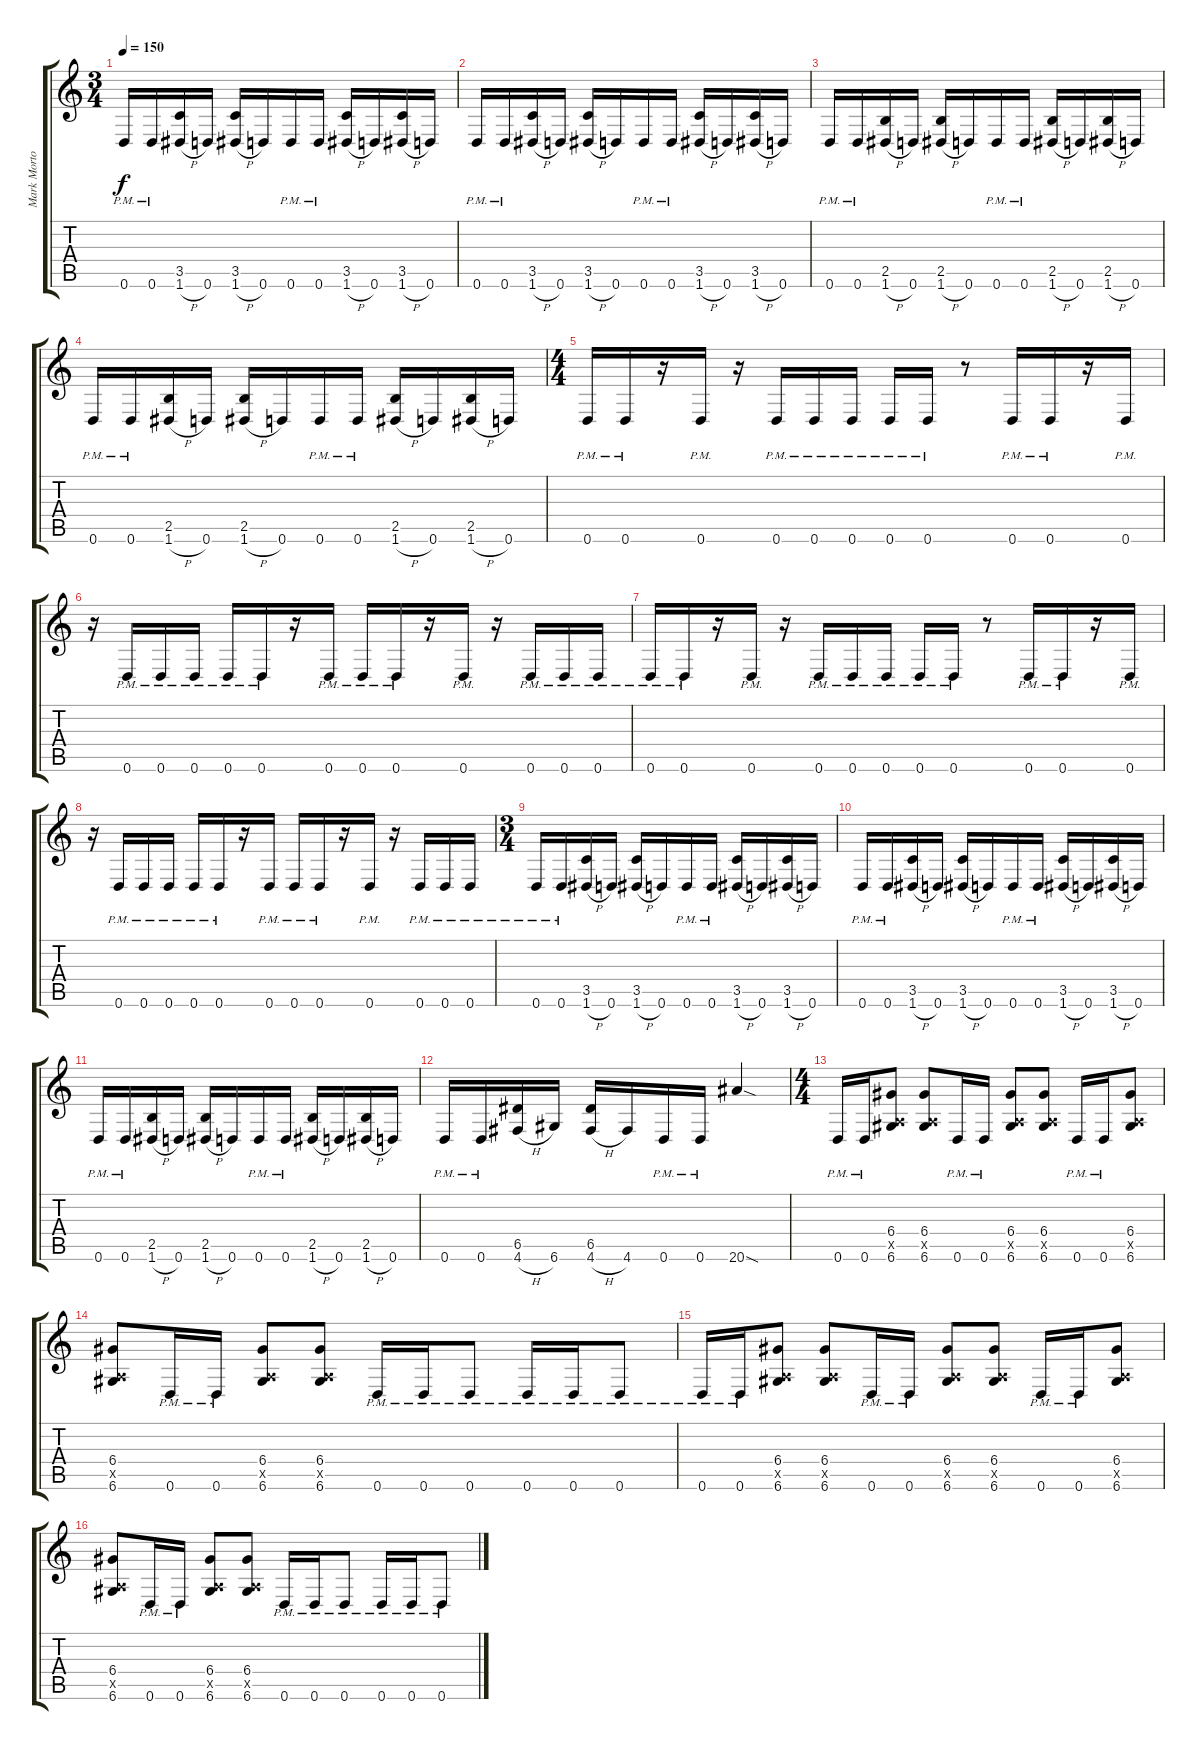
\track ("Mark Morton" "Mark Morto") {instrument distortionguitar}
\staff {score tabs}
\tuning (E4 B3 G3 D3 A2 D2) {hide}
\ts (3 4)
\tempo 150
\clef g2
\ks c
0.6{pm}.16{dy f} 0.6{pm}.16 (3.5 1.6{h}).16 0.6.16 (3.5 1.6{h}).16 0.6.16 0.6{pm}.16 0.6{pm}.16 (3.5 1.6{h}).16 0.6.16 (3.5 1.6{h}).16 0.6.16 |
0.6{pm}.16 0.6{pm}.16 (3.5 1.6{h}).16 0.6.16 (3.5 1.6{h}).16 0.6.16 0.6{pm}.16 0.6{pm}.16 (3.5 1.6{h}).16 0.6.16 (3.5 1.6{h}).16 0.6.16 |
0.6{pm}.16 0.6{pm}.16 (2.5 1.6{h}).16 0.6.16 (2.5 1.6{h}).16 0.6.16 0.6{pm}.16 0.6{pm}.16 (2.5 1.6{h}).16 0.6.16 (2.5 1.6{h}).16 0.6.16 |
0.6{pm}.16 0.6{pm}.16 (2.5 1.6{h}).16 0.6.16 (2.5 1.6{h}).16 0.6.16 0.6{pm}.16 0.6{pm}.16 (2.5 1.6{h}).16 0.6.16 (2.5 1.6{h}).16 0.6.16 |
\ts (4 4)
0.6{pm}.16 0.6{pm}.16 r.16 0.6{pm}.16 r.16 0.6{pm}.16 0.6{pm}.16 0.6{pm}.16 0.6{pm}.16 0.6{pm}.16 r.8 0.6{pm}.16 0.6{pm}.16 r.16 0.6{pm}.16 |
r.16 0.6{pm}.16 0.6{pm}.16 0.6{pm}.16 0.6{pm}.16 0.6{pm}.16 r.16 0.6{pm}.16 0.6{pm}.16 0.6{pm}.16 r.16 0.6{pm}.16 r.16 0.6{pm}.16 0.6{pm}.16 0.6{pm}.16 |
0.6{pm}.16 0.6{pm}.16 r.16 0.6{pm}.16 r.16 0.6{pm}.16 0.6{pm}.16 0.6{pm}.16 0.6{pm}.16 0.6{pm}.16 r.8 0.6{pm}.16 0.6{pm}.16 r.16 0.6{pm}.16 |
r.16 0.6{pm}.16 0.6{pm}.16 0.6{pm}.16 0.6{pm}.16 0.6{pm}.16 r.16 0.6{pm}.16 0.6{pm}.16 0.6{pm}.16 r.16 0.6{pm}.16 r.16 0.6{pm}.16 0.6{pm}.16 0.6{pm}.16 |
\ts (3 4)
0.6{pm}.16 0.6{pm}.16 (3.5 1.6{h}).16 0.6.16 (3.5 1.6{h}).16 0.6.16 0.6{pm}.16 0.6{pm}.16 (3.5 1.6{h}).16 0.6.16 (3.5 1.6{h}).16 0.6.16 |
0.6{pm}.16 0.6{pm}.16 (3.5 1.6{h}).16 0.6.16 (3.5 1.6{h}).16 0.6.16 0.6{pm}.16 0.6{pm}.16 (3.5 1.6{h}).16 0.6.16 (3.5 1.6{h}).16 0.6.16 |
0.6{pm}.16 0.6{pm}.16 (2.5 1.6{h}).16 0.6.16 (2.5 1.6{h}).16 0.6.16 0.6{pm}.16 0.6{pm}.16 (2.5 1.6{h}).16 0.6.16 (2.5 1.6{h}).16 0.6.16 |
0.6{pm}.16 0.6{pm}.16 (6.5 4.6{h}).16 6.6.16 (6.5 4.6{h}).16 4.6.16 0.6{pm}.16 0.6{pm}.16 20.6{sod}.4 |
\ts (4 4)
0.6{pm}.16 0.6{pm}.16 (6.4 0.5{x} 6.6).8 (6.4 0.5{x} 6.6).8 0.6{pm}.16 0.6{pm}.16 (6.4 0.5{x} 6.6).8 (6.4 0.5{x} 6.6).8 0.6{pm}.16 0.6{pm}.16 (6.4 0.5{x} 6.6).8 |
(6.4 0.5{x} 6.6).8 0.6{pm}.16 0.6{pm}.16 (6.4 0.5{x} 6.6).8 (6.4 0.5{x} 6.6).8 0.6{pm}.16 0.6{pm}.16 0.6{pm}.8 0.6{pm}.16 0.6{pm}.16 0.6{pm}.8 |
0.6{pm}.16 0.6{pm}.16 (6.4 0.5{x} 6.6).8 (6.4 0.5{x} 6.6).8 0.6{pm}.16 0.6{pm}.16 (6.4 0.5{x} 6.6).8 (6.4 0.5{x} 6.6).8 0.6{pm}.16 0.6{pm}.16 (6.4 0.5{x} 6.6).8 |
(6.4 0.5{x} 6.6).8 0.6{pm}.16 0.6{pm}.16 (6.4 0.5{x} 6.6).8 (6.4 0.5{x} 6.6).8 0.6{pm}.16 0.6{pm}.16 0.6{pm}.8 0.6{pm}.16 0.6{pm}.16 0.6{pm}.8
